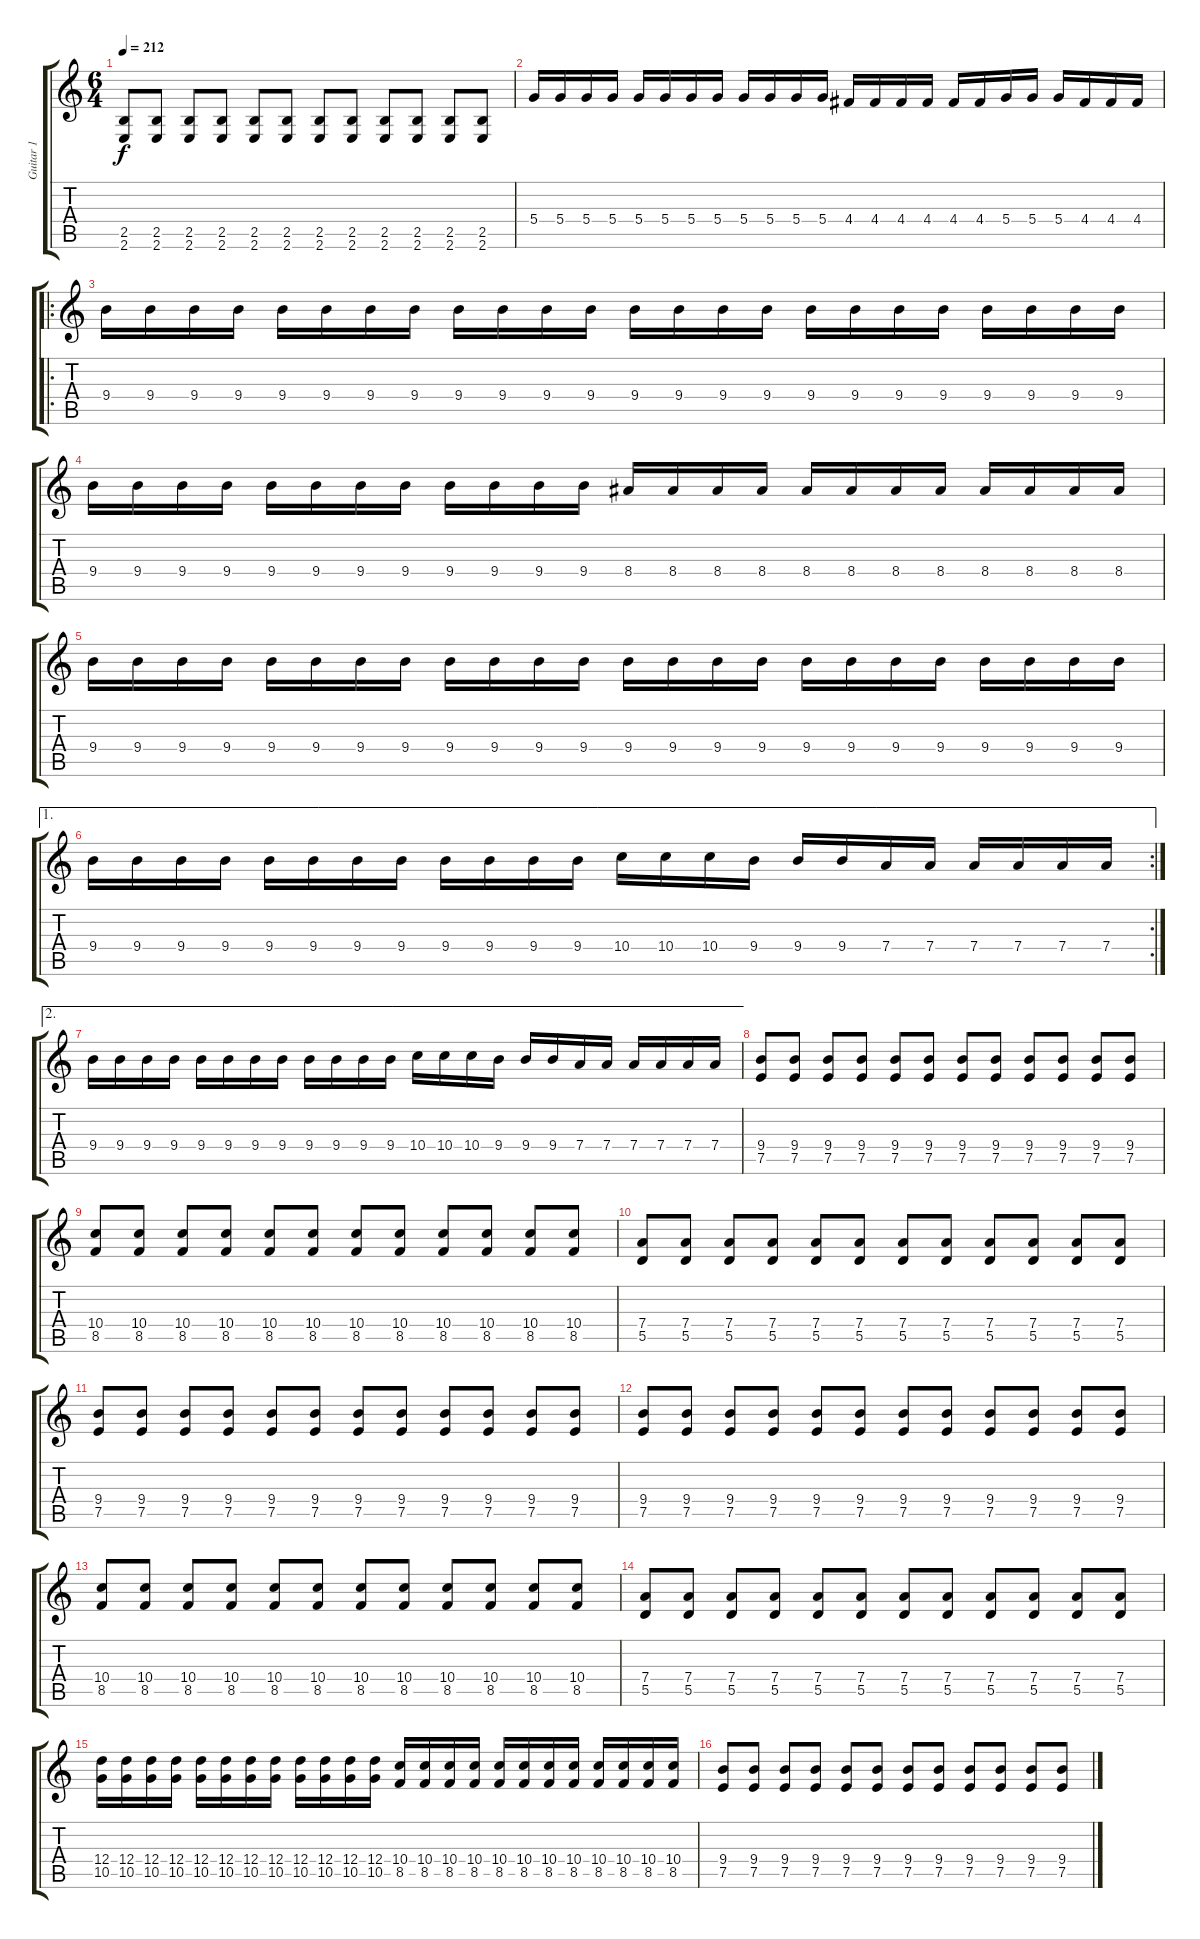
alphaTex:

\track ("Guitar 1" "Guitar 1") {instrument distortionguitar}
\staff {score tabs}
\tuning (E4 B3 G3 D3 A2 D2) {hide}
\ts (6 4)
\tempo 212
\clef g2
\ks c
(2.5 2.6).8{dy f} (2.5 2.6).8 (2.5 2.6).8 (2.5 2.6).8 (2.5 2.6).8 (2.5 2.6).8 (2.5 2.6).8 (2.5 2.6).8 (2.5 2.6).8 (2.5 2.6).8 (2.5 2.6).8 (2.5 2.6).8 |
5.4.16 5.4.16 5.4.16 5.4.16 5.4.16 5.4.16 5.4.16 5.4.16 5.4.16 5.4.16 5.4.16 5.4.16 4.4.16 4.4.16 4.4.16 4.4.16 4.4.16 4.4.16 5.4.16 5.4.16 5.4.16 4.4.16 4.4.16 4.4.16 |
\ro
9.4.16 9.4.16 9.4.16 9.4.16 9.4.16 9.4.16 9.4.16 9.4.16 9.4.16 9.4.16 9.4.16 9.4.16 9.4.16 9.4.16 9.4.16 9.4.16 9.4.16 9.4.16 9.4.16 9.4.16 9.4.16 9.4.16 9.4.16 9.4.16 |
9.4.16 9.4.16 9.4.16 9.4.16 9.4.16 9.4.16 9.4.16 9.4.16 9.4.16 9.4.16 9.4.16 9.4.16 8.4.16 8.4.16 8.4.16 8.4.16 8.4.16 8.4.16 8.4.16 8.4.16 8.4.16 8.4.16 8.4.16 8.4.16 |
9.4.16 9.4.16 9.4.16 9.4.16 9.4.16 9.4.16 9.4.16 9.4.16 9.4.16 9.4.16 9.4.16 9.4.16 9.4.16 9.4.16 9.4.16 9.4.16 9.4.16 9.4.16 9.4.16 9.4.16 9.4.16 9.4.16 9.4.16 9.4.16 |
\ae 1
\rc 2
9.4.16 9.4.16 9.4.16 9.4.16 9.4.16 9.4.16 9.4.16 9.4.16 9.4.16 9.4.16 9.4.16 9.4.16 10.4.16 10.4.16 10.4.16 9.4.16 9.4.16 9.4.16 7.4.16 7.4.16 7.4.16 7.4.16 7.4.16 7.4.16 |
\ae 2
9.4.16 9.4.16 9.4.16 9.4.16 9.4.16 9.4.16 9.4.16 9.4.16 9.4.16 9.4.16 9.4.16 9.4.16 10.4.16 10.4.16 10.4.16 9.4.16 9.4.16 9.4.16 7.4.16 7.4.16 7.4.16 7.4.16 7.4.16 7.4.16 |
(9.4 7.5).8 (9.4 7.5).8 (9.4 7.5).8 (9.4 7.5).8 (9.4 7.5).8 (9.4 7.5).8 (9.4 7.5).8 (9.4 7.5).8 (9.4 7.5).8 (9.4 7.5).8 (9.4 7.5).8 (9.4 7.5).8 |
(10.4 8.5).8 (10.4 8.5).8 (10.4 8.5).8 (10.4 8.5).8 (10.4 8.5).8 (10.4 8.5).8 (10.4 8.5).8 (10.4 8.5).8 (10.4 8.5).8 (10.4 8.5).8 (10.4 8.5).8 (10.4 8.5).8 |
(7.4 5.5).8 (7.4 5.5).8 (7.4 5.5).8 (7.4 5.5).8 (7.4 5.5).8 (7.4 5.5).8 (7.4 5.5).8 (7.4 5.5).8 (7.4 5.5).8 (7.4 5.5).8 (7.4 5.5).8 (7.4 5.5).8 |
(9.4 7.5).8 (9.4 7.5).8 (9.4 7.5).8 (9.4 7.5).8 (9.4 7.5).8 (9.4 7.5).8 (9.4 7.5).8 (9.4 7.5).8 (9.4 7.5).8 (9.4 7.5).8 (9.4 7.5).8 (9.4 7.5).8 |
(9.4 7.5).8 (9.4 7.5).8 (9.4 7.5).8 (9.4 7.5).8 (9.4 7.5).8 (9.4 7.5).8 (9.4 7.5).8 (9.4 7.5).8 (9.4 7.5).8 (9.4 7.5).8 (9.4 7.5).8 (9.4 7.5).8 |
(10.4 8.5).8 (10.4 8.5).8 (10.4 8.5).8 (10.4 8.5).8 (10.4 8.5).8 (10.4 8.5).8 (10.4 8.5).8 (10.4 8.5).8 (10.4 8.5).8 (10.4 8.5).8 (10.4 8.5).8 (10.4 8.5).8 |
(7.4 5.5).8 (7.4 5.5).8 (7.4 5.5).8 (7.4 5.5).8 (7.4 5.5).8 (7.4 5.5).8 (7.4 5.5).8 (7.4 5.5).8 (7.4 5.5).8 (7.4 5.5).8 (7.4 5.5).8 (7.4 5.5).8 |
(12.4 10.5).16 (12.4 10.5).16 (12.4 10.5).16 (12.4 10.5).16 (12.4 10.5).16 (12.4 10.5).16 (12.4 10.5).16 (12.4 10.5).16 (12.4 10.5).16 (12.4 10.5).16 (12.4 10.5).16 (12.4 10.5).16 (10.4 8.5).16 (10.4 8.5).16 (10.4 8.5).16 (10.4 8.5).16 (10.4 8.5).16 (10.4 8.5).16 (10.4 8.5).16 (10.4 8.5).16 (10.4 8.5).16 (10.4 8.5).16 (10.4 8.5).16 (10.4 8.5).16 |
(9.4 7.5).8 (9.4 7.5).8 (9.4 7.5).8 (9.4 7.5).8 (9.4 7.5).8 (9.4 7.5).8 (9.4 7.5).8 (9.4 7.5).8 (9.4 7.5).8 (9.4 7.5).8 (9.4 7.5).8 (9.4 7.5).8
